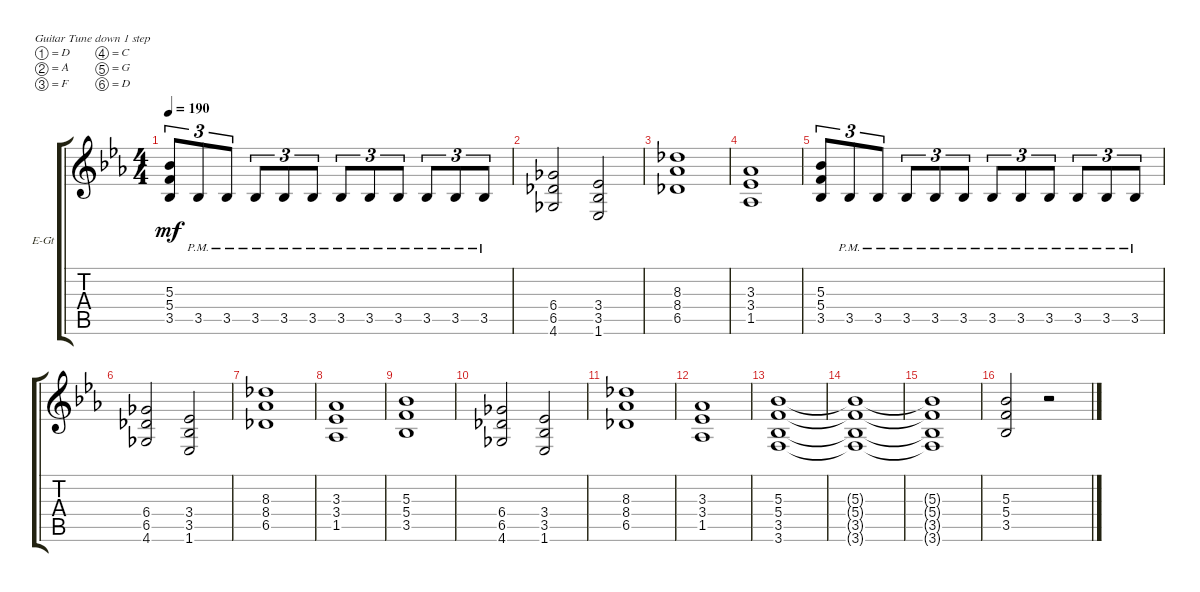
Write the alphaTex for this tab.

\defaultSystemsLayout 4
\bracketExtendMode groupsimilarinstruments
\firstSystemTrackNameOrientation horizontal
\otherSystemsTrackNameOrientation horizontal
\track ("Rithm Guitar 1" "E-Gt") {instrument distortionguitar}
\staff {score tabs}
\tuning (D4 A3 F3 C3 G2 D2)
\ts (4 4)
\tempo 190
\clef g2
\ks cminor
(3.5 5.4 5.3).8{tu (3 2) dy mf} 3.5{pm}.8{tu (3 2)} 3.5{pm}.8{tu (3 2)} 3.5{pm}.8{tu (3 2)} 3.5{pm}.8{tu (3 2)} 3.5{pm}.8{tu (3 2)} 3.5{pm}.8{tu (3 2)} 3.5{pm}.8{tu (3 2)} 3.5{pm}.8{tu (3 2)} 3.5{pm}.8{tu (3 2)} 3.5{pm}.8{tu (3 2)} 3.5{pm}.8{tu (3 2)} |
(4.6 6.5 6.4).2 (1.6 3.5 3.4).2 |
(6.5 8.4 8.3).1 |
(1.5 3.4 3.3).1 |
(3.5 5.3 5.4).8{tu (3 2)} 3.5{pm}.8{tu (3 2)} 3.5{pm}.8{tu (3 2)} 3.5{pm}.8{tu (3 2)} 3.5{pm}.8{tu (3 2)} 3.5{pm}.8{tu (3 2)} 3.5{pm}.8{tu (3 2)} 3.5{pm}.8{tu (3 2)} 3.5{pm}.8{tu (3 2)} 3.5{pm}.8{tu (3 2)} 3.5{pm}.8{tu (3 2)} 3.5{pm}.8{tu (3 2)} |
(4.6 6.5 6.4).2 (1.6 3.5 3.4).2 |
(6.5 8.4 8.3).1 |
(1.5 3.4 3.3).1 |
(3.5 5.4 5.3).1 |
(4.6 6.5 6.4).2 (1.6 3.5 3.4).2 |
(6.5 8.4 8.3).1 |
(1.5 3.4 3.3).1 |
(3.5 5.4 5.3 3.6).1 |
(3.5{t} 5.4{t} 5.3{t} 3.6{t}).1 |
(3.5{t} 5.4{t} 5.3{t} 3.6{t}).1 |
(3.5 5.4 5.3).2 r.2
